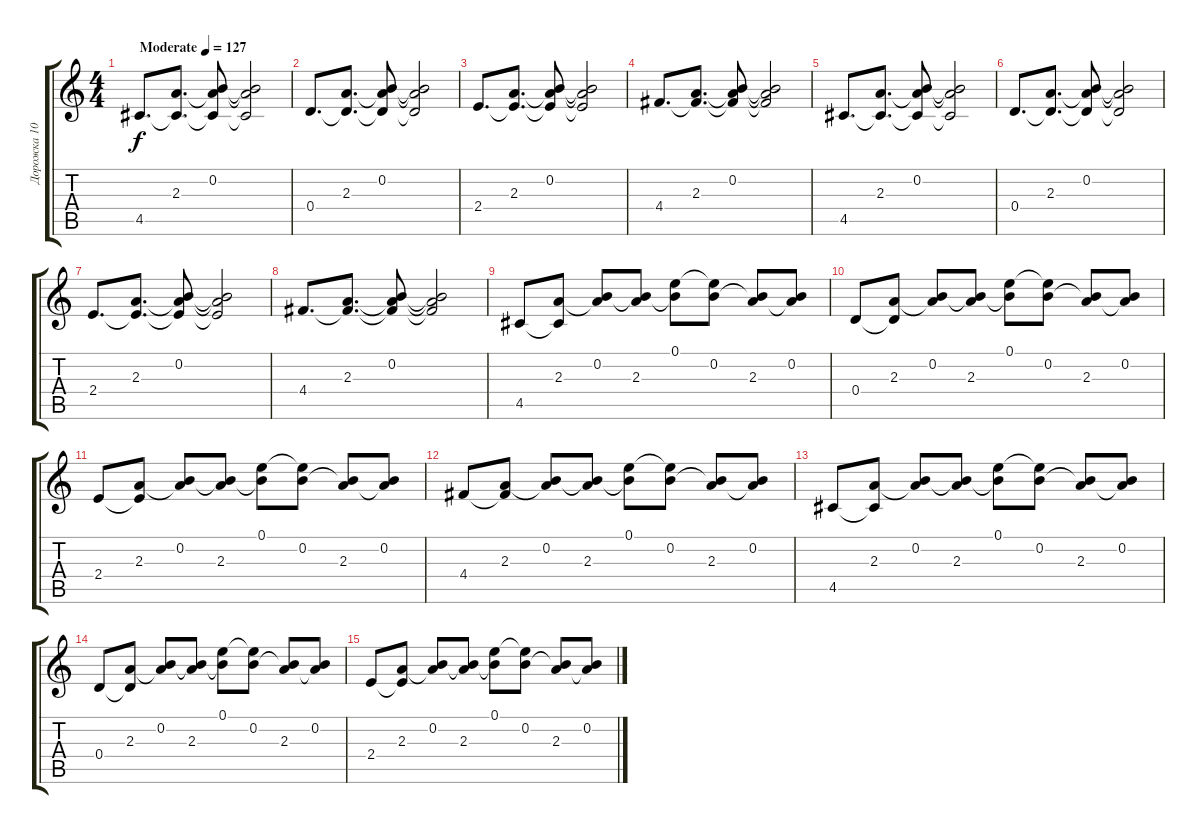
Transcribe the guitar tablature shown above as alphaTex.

\track ("Дорожка 10" "Дорожка 10") {instrument electricguitarclean}
\staff {score tabs}
\tuning (E4 B3 G3 D3 A2 E2) {hide}
\ts (4 4)
\tempo (127 "Moderate")
\clef g2
\ks c
4.5.8{d dy f instrument electricguitarclean} (2.3 4.5{t}).8{d} (0.2 2.3{t} 4.5{t}).8 (0.2{t} 2.3{t} 4.5{t}).2 |
0.4.8{d} (2.3 0.4{t}).8{d} (0.2 2.3{t} 0.4{t}).8 (0.2{t} 2.3{t} 0.4{t}).2 |
2.4.8{d} (2.3 2.4{t}).8{d} (0.2 2.3{t} 2.4{t}).8 (0.2{t} 2.3{t} 2.4{t}).2 |
4.4.8{d} (2.3 4.4{t}).8{d} (0.2 2.3{t} 4.4{t}).8 (0.2{t} 2.3{t} 4.4{t}).2 |
4.5.8{d} (2.3 4.5{t}).8{d} (0.2 2.3{t} 4.5{t}).8 (0.2{t} 2.3{t} 4.5{t}).2 |
0.4.8{d} (2.3 0.4{t}).8{d} (0.2 2.3{t} 0.4{t}).8 (0.2{t} 2.3{t} 0.4{t}).2 |
2.4.8{d} (2.3 2.4{t}).8{d} (0.2 2.3{t} 2.4{t}).8 (0.2{t} 2.3{t} 2.4{t}).2 |
4.4.8{d} (2.3 4.4{t}).8{d} (0.2 2.3{t} 4.4{t}).8 (0.2{t} 2.3{t} 4.4{t}).2 |
4.5.8 (2.3 4.5{t}).8 (0.2 2.3{t}).8 (0.2{t} 2.3).8 (0.1 0.2{t}).8 (0.1{t} 0.2).8 (0.2{t} 2.3).8 (0.2 2.3{t}).8 |
0.4.8 (2.3 0.4{t}).8 (0.2 2.3{t}).8 (0.2{t} 2.3).8 (0.1 0.2{t}).8 (0.1{t} 0.2).8 (0.2{t} 2.3).8 (0.2 2.3{t}).8 |
2.4.8 (2.3 2.4{t}).8 (0.2 2.3{t}).8 (0.2{t} 2.3).8 (0.1 0.2{t}).8 (0.1{t} 0.2).8 (0.2{t} 2.3).8 (0.2 2.3{t}).8 |
4.4.8 (2.3 4.4{t}).8 (0.2 2.3{t}).8 (0.2{t} 2.3).8 (0.1 0.2{t}).8 (0.1{t} 0.2).8 (0.2{t} 2.3).8 (0.2 2.3{t}).8 |
4.5.8 (2.3 4.5{t}).8 (0.2 2.3{t}).8 (0.2{t} 2.3).8 (0.1 0.2{t}).8 (0.1{t} 0.2).8 (0.2{t} 2.3).8 (0.2 2.3{t}).8 |
0.4.8 (2.3 0.4{t}).8 (0.2 2.3{t}).8 (0.2{t} 2.3).8 (0.1 0.2{t}).8 (0.1{t} 0.2).8 (0.2{t} 2.3).8 (0.2 2.3{t}).8 |
2.4.8 (2.3 2.4{t}).8 (0.2 2.3{t}).8 (0.2{t} 2.3).8 (0.1 0.2{t}).8 (0.1{t} 0.2).8 (0.2{t} 2.3).8 (0.2 2.3{t}).8
